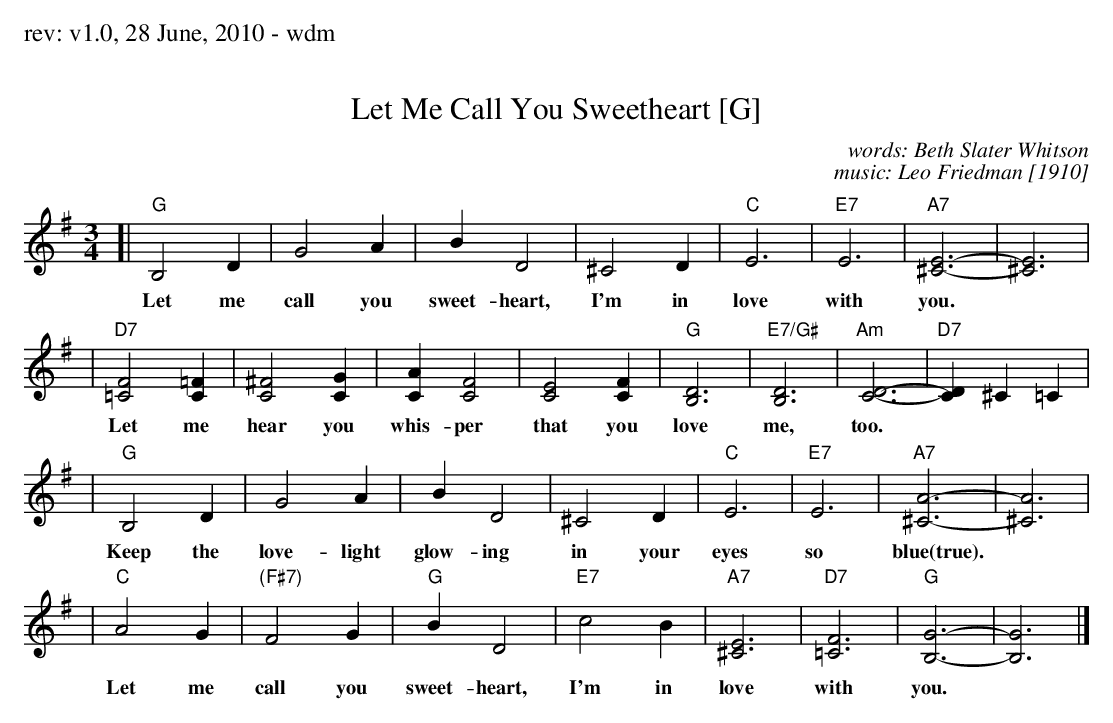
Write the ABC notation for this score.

X:1
T: Let Me Call You Sweetheart [G]
C: words: Beth Slater Whitson
C: music: Leo Friedman [1910]
M: 3/4
L: 1/4
K:G             %transposed from G
[| "G"B,2D | G2A | BD2 | ^C2D | "C"E3 | "E7"E3 | "A7"[E^C]3- | [E^C]3 |
w: Let me call you sweet-heart, I'm in love with you.
| "D7"[F=C]2[=FC] | [^FC]2[GC] | [AC][FC]2 | [EC]2[FC] | "G"[DB,]3 | "E7/G#"[DB,]3 | "Am"[DC]3- | "D7"[DC]^C=C |
w: Let me hear you whis-per that you love me, too.
|  "G"B,2D | G2A | BD2 | ^C2D | "C"E3 | "E7"E3 | "A7"[A^C]3- | [A^C]3 |
w: Keep the love-light glow-ing in your eyes so blue(true).
|  "C"A2G | "(F#7)"F2G | "G"BD2 | "E7"c2B | "A7"[E^C]3 | "D7"[F=C]3 | "G"[GB,]3- | [GB,]3 |]
w: Let me call you sweet-heart, I'm in love with you.
